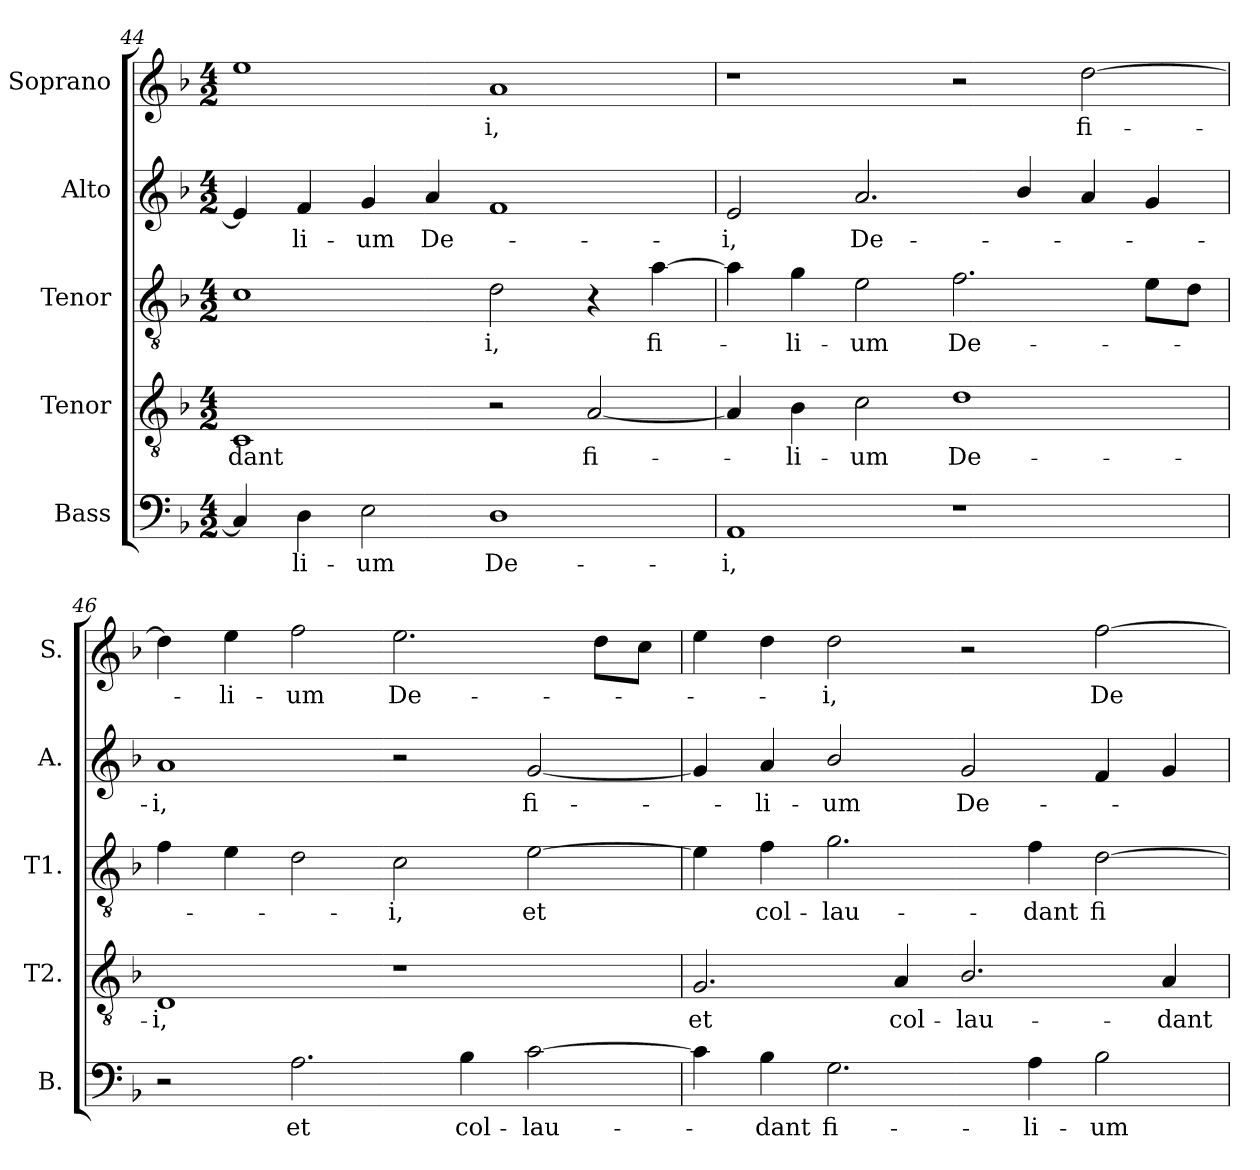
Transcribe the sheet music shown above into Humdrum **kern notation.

**kern	**text	**kern	**text	**kern	**text	**kern	**text	**kern	**text
*part5	*part5	*part4	*part4	*part3	*part3	*part2	*part2	*part1	*part1
*staff5	*staff5	*staff4	*staff4	*staff3	*staff3	*staff2	*staff2	*staff1	*staff1
*I"Bass	*	*I"Tenor	*	*I"Tenor	*	*I"Alto	*	*I"Soprano	*
*I'B.	*	*I'T2.	*	*I'T1.	*	*I'A.	*	*I'S.	*
*clefF4	*	*clefGv2	*	*clefGv2	*	*clefG2	*	*clefG2	*
*	*	*ITrd7c12	*	*ITrd7c12	*	*	*	*	*
*k[b-]	*	*k[b-]	*	*k[b-]	*	*k[b-]	*	*k[b-]	*
*F:	*	*F:	*	*F:	*	*F:	*	*F:	*
*M4/2	*	*M4/2	*	*M4/2	*	*M4/2	*	*M4/2	*
=44	=44	=44	=44	=44	=44	=44	=44	=44	=44
!	!	!	!LO:LY:b:color=#000000	!	!	!	!	!	!
4Ci/]	.	1CCi	-dant	1Ci	.	4ei/]	.	1eei	.
!	!LO:LY:b:color=#000000	!	!	!	!	!	!	!	!
!	!	!	!	!	!	!	!LO:LY:b:color=#000000	!	!
4Di\	-li-	.	.	.	.	4fi/	-li-	.	.
!	!LO:LY:b:color=#000000	!	!	!	!	!	!	!	!
!	!	!	!	!	!	!	!LO:LY:b:color=#000000	!	!
2Ei\	-um	.	.	.	.	4gi/	-um	.	.
!	!	!	!	!	!	!	!LO:LY:b:color=#000000	!	!
.	.	.	.	.	.	4ai/	De-	.	.
!	!LO:LY:b:color=#000000	!	!	!	!	!	!	!	!
!	!	!	!	!	!LO:LY:b:color=#000000	!	!	!	!
!	!	!	!	!	!	!	!	!	!LO:LY:b:color=#000000
1Di	De-	2r	.	2Di\	-i,	1fi	.	1ai	-i,
!	!	!	!LO:LY:b:color=#000000	!	!	!	!	!	!
.	.	[2AAi/	fi-	4r	.	.	.	.	.
!	!	!	!	!	!LO:LY:b:color=#000000	!	!	!	!
.	.	.	.	[4Ai\	fi-	.	.	.	.
!!LO:LB:g=z
=45	=45	=45	=45	=45	=45	=45	=45	=45	=45
!	!LO:LY:b:color=#000000	!	!	!	!	!	!	!	!
!	!	!	!	!	!	!	!LO:LY:b:color=#000000	!	!
1AAi	-i,	4AAi/]	.	4Ai\]	.	2ei/	-i,	1r	.
!	!	!	!LO:LY:b:color=#000000	!	!	!	!	!	!
!	!	!	!	!	!LO:LY:b:color=#000000	!	!	!	!
.	.	4BB-i\	-li-	4Gi\	-li-	.	.	.	.
!	!	!	!LO:LY:b:color=#000000	!	!	!	!	!	!
!	!	!	!	!	!LO:LY:b:color=#000000	!	!	!	!
!	!	!	!	!	!	!	!LO:LY:b:color=#000000	!	!
.	.	2Ci\	-um	2Ei\	-um	2.ai/	De-	.	.
!	!	!	!LO:LY:b:color=#000000	!	!	!	!	!	!
!	!	!	!	!	!LO:LY:b:color=#000000	!	!	!	!
1r	.	1Di	De-	2.Fi\	De-	.	.	2r	.
.	.	.	.	.	.	4b-i/	.	.	.
!	!	!	!	!	!	!	!	!	!LO:LY:b:color=#000000
.	.	.	.	.	.	4ai/	.	[2ddi\	fi-
.	.	.	.	8Ei\L	.	4gi/	.	.	.
.	.	.	.	8Di\J	.	.	.	.	.
=46	=46	=46	=46	=46	=46	=46	=46	=46	=46
!	!	!	!LO:LY:b:color=#000000	!	!	!	!	!	!
!	!	!	!	!	!	!	!LO:LY:b:color=#000000	!	!
2r	.	1DDi	-i,	4Fi\	.	1ai	-i,	4ddi\]	.
!	!	!	!	!	!	!	!	!	!LO:LY:b:color=#000000
.	.	.	.	4Ei\	.	.	.	4eei\	-li-
!	!LO:LY:b:color=#000000	!	!	!	!	!	!	!	!
!	!	!	!	!	!	!	!	!	!LO:LY:b:color=#000000
2.Ai\	et	.	.	2Di\	.	.	.	2ffi\	-um
!	!	!	!	!	!LO:LY:b:color=#000000	!	!	!	!
!	!	!	!	!	!	!	!	!	!LO:LY:b:color=#000000
.	.	1r	.	2Ci\	-i,	2r	.	2.eei\	De-
!	!LO:LY:b:color=#000000	!	!	!	!	!	!	!	!
4B-i\	col-	.	.	.	.	.	.	.	.
!	!LO:LY:b:color=#000000	!	!	!	!	!	!	!	!
!	!	!	!	!	!LO:LY:b:color=#000000	!	!	!	!
!	!	!	!	!	!	!	!LO:LY:b:color=#000000	!	!
[2ci\	-lau-	.	.	[2Ei\	et	[2gi/	fi-	.	.
.	.	.	.	.	.	.	.	8ddi\L	.
.	.	.	.	.	.	.	.	8cci\J	.
=47	=47	=47	=47	=47	=47	=47	=47	=47	=47
!	!	!	!LO:LY:b:color=#000000	!	!	!	!	!	!
4ci\]	.	2.GGi/	et	4Ei\]	.	4gi/]	.	4eei\	.
!	!LO:LY:b:color=#000000	!	!	!	!	!	!	!	!
!	!	!	!	!	!LO:LY:b:color=#000000	!	!	!	!
!	!	!	!	!	!	!	!LO:LY:b:color=#000000	!	!
4B-i\	-dant	.	.	4Fi\	col-	4ai/	-li-	4ddi\	.
!	!LO:LY:b:color=#000000	!	!	!	!	!	!	!	!
!	!	!	!	!	!LO:LY:b:color=#000000	!	!	!	!
!	!	!	!	!	!	!	!LO:LY:b:color=#000000	!	!
!	!	!	!	!	!	!	!	!	!LO:LY:b:color=#000000
2.Gi\	fi-	.	.	2.Gi\	-lau-	2b-i/	-um	2ddi\	-i,
!	!	!	!LO:LY:b:color=#000000	!	!	!	!	!	!
.	.	4AAi/	col-	.	.	.	.	.	.
!	!	!	!LO:LY:b:color=#000000	!	!	!	!	!	!
!	!	!	!	!	!	!	!LO:LY:b:color=#000000	!	!
.	.	2.BB-i/	-lau-	.	.	2gi/	De-	2r	.
!	!LO:LY:b:color=#000000	!	!	!	!	!	!	!	!
!	!	!	!	!	!LO:LY:b:color=#000000	!	!	!	!
4Ai\	-li-	.	.	4Fi\	-dant	.	.	.	.
!	!LO:LY:b:color=#000000	!	!	!	!	!	!	!	!
!	!	!	!	!	!LO:LY:b:color=#000000	!	!	!	!
!	!	!	!	!	!	!	!	!	!LO:LY:b:color=#000000
2B-i\	-um	.	.	[2Di\	fi-	4fi/	.	[2ffi\	De-
!	!	!	!LO:LY:b:color=#000000	!	!	!	!	!	!
.	.	4AAi/	-dant	.	.	4gi/	.	.	.
=	=	=	=	=	=	=	=	=	=
*-	*-	*-	*-	*-	*-	*-	*-	*-	*-
